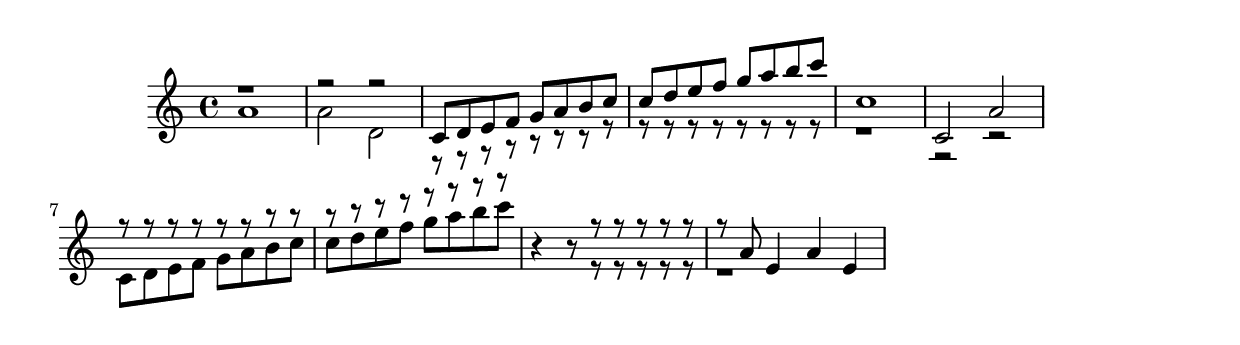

\version "2.7.32"
\header{
  texidoc="
Rests should not collide with beams, stems and noteheads.  Rests may
be under beams.  Rests should be move by integral number of spaces
inside the staff, and by half spaces outside.  Notice that the half
and whole rests just outside the staff get ledger lines in different
cases.
"
}

\layout { ragged-right = ##t }

scale =  \relative c' {
  c8 d e f g a b c c d e f g a b c

}
rests =              {
  r r r  r r r r r r r r r r r r r
} 
different = <<  {
  \relative c'' {
    r8 a e4 a e
  }
}\\ {
  
  \relative c'' {
    r1
  }} >>

scales = \context Staff  <<
  {  r1 r2 r2   \scale    c''1 c'2 a'2 \rests  }
  \\
  { a'1 a'2 d'2 \rests r1 r2 r2  \scale }
>>

restsII = \context Staff  {
  r4 r8
  \context Staff << {  r8 } \\{  r8} >>
  \context Staff << { r8} r8 \\{  r8} >>
  \context Staff << { r8} r8 r8 \\ {  r8} >>
  \context Staff << { r} \\ {  r} >>
  \context Staff << { r} r\\ { \stemDown r} >>
  \different	
}


{ 
  \scales 
  \restsII 
}

	



